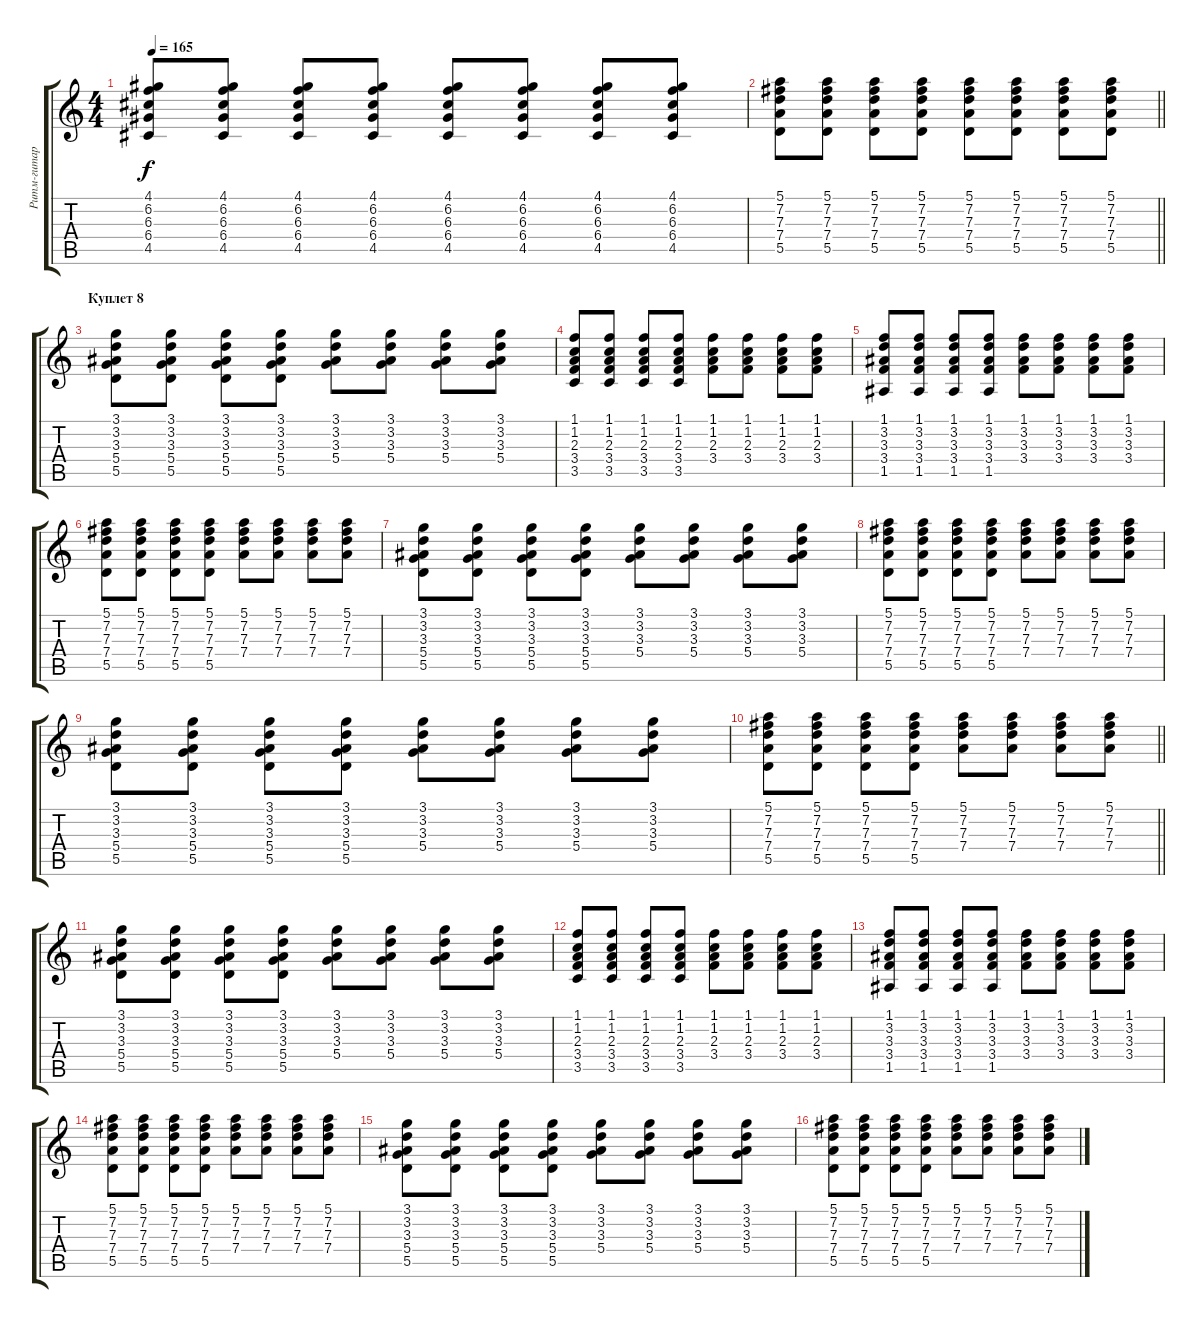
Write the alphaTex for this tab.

\track ("Ритм-гитара (overdrive)" "Ритм-гитар") {instrument overdrivenguitar}
\staff {score tabs}
\tuning (E4 B3 G3 D3 A2 E2) {hide}
\ts (4 4)
\tempo 165
\clef g2
\ks c
(4.1 6.2 6.3 6.4 4.5).8{dy f} (4.1 6.2 6.3 6.4 4.5).8 (4.1 6.2 6.3 6.4 4.5).8 (4.1 6.2 6.3 6.4 4.5).8 (4.1 6.2 6.3 6.4 4.5).8 (4.1 6.2 6.3 6.4 4.5).8 (4.1 6.2 6.3 6.4 4.5).8 (4.1 6.2 6.3 6.4 4.5).8 |
\barLineRight lightlight
(5.1 7.2 7.3 7.4 5.5).8 (5.1 7.2 7.3 7.4 5.5).8 (5.1 7.2 7.3 7.4 5.5).8 (5.1 7.2 7.3 7.4 5.5).8 (5.1 7.2 7.3 7.4 5.5).8 (5.1 7.2 7.3 7.4 5.5).8 (5.1 7.2 7.3 7.4 5.5).8 (5.1 7.2 7.3 7.4 5.5).8 |
\section ("" "Куплет 8")
(3.1 3.2 3.3 5.4 5.5).8 (3.1 3.2 3.3 5.4 5.5).8 (3.1 3.2 3.3 5.4 5.5).8 (3.1 3.2 3.3 5.4 5.5).8 (3.1 3.2 3.3 5.4).8 (3.1 3.2 3.3 5.4).8 (3.1 3.2 3.3 5.4).8 (3.1 3.2 3.3 5.4).8 |
(1.1 1.2 2.3 3.4 3.5).8 (1.1 1.2 2.3 3.4 3.5).8 (1.1 1.2 2.3 3.4 3.5).8 (1.1 1.2 2.3 3.4 3.5).8 (1.1 1.2 2.3 3.4).8 (1.1 1.2 2.3 3.4).8 (1.1 1.2 2.3 3.4).8 (1.1 1.2 2.3 3.4).8 |
(1.1 3.2 3.3 3.4 1.5).8 (1.1 3.2 3.3 3.4 1.5).8 (1.1 3.2 3.3 3.4 1.5).8 (1.1 3.2 3.3 3.4 1.5).8 (1.1 3.2 3.3 3.4).8 (1.1 3.2 3.3 3.4).8 (1.1 3.2 3.3 3.4).8 (1.1 3.2 3.3 3.4).8 |
(5.1 7.2 7.3 7.4 5.5).8 (5.1 7.2 7.3 7.4 5.5).8 (5.1 7.2 7.3 7.4 5.5).8 (5.1 7.2 7.3 7.4 5.5).8 (5.1 7.2 7.3 7.4).8 (5.1 7.2 7.3 7.4).8 (5.1 7.2 7.3 7.4).8 (5.1 7.2 7.3 7.4).8 |
(3.1 3.2 3.3 5.4 5.5).8 (3.1 3.2 3.3 5.4 5.5).8 (3.1 3.2 3.3 5.4 5.5).8 (3.1 3.2 3.3 5.4 5.5).8 (3.1 3.2 3.3 5.4).8 (3.1 3.2 3.3 5.4).8 (3.1 3.2 3.3 5.4).8 (3.1 3.2 3.3 5.4).8 |
(5.1 7.2 7.3 7.4 5.5).8 (5.1 7.2 7.3 7.4 5.5).8 (5.1 7.2 7.3 7.4 5.5).8 (5.1 7.2 7.3 7.4 5.5).8 (5.1 7.2 7.3 7.4).8 (5.1 7.2 7.3 7.4).8 (5.1 7.2 7.3 7.4).8 (5.1 7.2 7.3 7.4).8 |
(3.1 3.2 3.3 5.4 5.5).8 (3.1 3.2 3.3 5.4 5.5).8 (3.1 3.2 3.3 5.4 5.5).8 (3.1 3.2 3.3 5.4 5.5).8 (3.1 3.2 3.3 5.4).8 (3.1 3.2 3.3 5.4).8 (3.1 3.2 3.3 5.4).8 (3.1 3.2 3.3 5.4).8 |
\barLineRight lightlight
(5.1 7.2 7.3 7.4 5.5).8 (5.1 7.2 7.3 7.4 5.5).8 (5.1 7.2 7.3 7.4 5.5).8 (5.1 7.2 7.3 7.4 5.5).8 (5.1 7.2 7.3 7.4).8 (5.1 7.2 7.3 7.4).8 (5.1 7.2 7.3 7.4).8 (5.1 7.2 7.3 7.4).8 |
(3.1 3.2 3.3 5.4 5.5).8 (3.1 3.2 3.3 5.4 5.5).8 (3.1 3.2 3.3 5.4 5.5).8 (3.1 3.2 3.3 5.4 5.5).8 (3.1 3.2 3.3 5.4).8 (3.1 3.2 3.3 5.4).8 (3.1 3.2 3.3 5.4).8 (3.1 3.2 3.3 5.4).8 |
(1.1 1.2 2.3 3.4 3.5).8 (1.1 1.2 2.3 3.4 3.5).8 (1.1 1.2 2.3 3.4 3.5).8 (1.1 1.2 2.3 3.4 3.5).8 (1.1 1.2 2.3 3.4).8 (1.1 1.2 2.3 3.4).8 (1.1 1.2 2.3 3.4).8 (1.1 1.2 2.3 3.4).8 |
(1.1 3.2 3.3 3.4 1.5).8 (1.1 3.2 3.3 3.4 1.5).8 (1.1 3.2 3.3 3.4 1.5).8 (1.1 3.2 3.3 3.4 1.5).8 (1.1 3.2 3.3 3.4).8 (1.1 3.2 3.3 3.4).8 (1.1 3.2 3.3 3.4).8 (1.1 3.2 3.3 3.4).8 |
(5.1 7.2 7.3 7.4 5.5).8 (5.1 7.2 7.3 7.4 5.5).8 (5.1 7.2 7.3 7.4 5.5).8 (5.1 7.2 7.3 7.4 5.5).8 (5.1 7.2 7.3 7.4).8 (5.1 7.2 7.3 7.4).8 (5.1 7.2 7.3 7.4).8 (5.1 7.2 7.3 7.4).8 |
(3.1 3.2 3.3 5.4 5.5).8 (3.1 3.2 3.3 5.4 5.5).8 (3.1 3.2 3.3 5.4 5.5).8 (3.1 3.2 3.3 5.4 5.5).8 (3.1 3.2 3.3 5.4).8 (3.1 3.2 3.3 5.4).8 (3.1 3.2 3.3 5.4).8 (3.1 3.2 3.3 5.4).8 |
(5.1 7.2 7.3 7.4 5.5).8 (5.1 7.2 7.3 7.4 5.5).8 (5.1 7.2 7.3 7.4 5.5).8 (5.1 7.2 7.3 7.4 5.5).8 (5.1 7.2 7.3 7.4).8 (5.1 7.2 7.3 7.4).8 (5.1 7.2 7.3 7.4).8 (5.1 7.2 7.3 7.4).8
